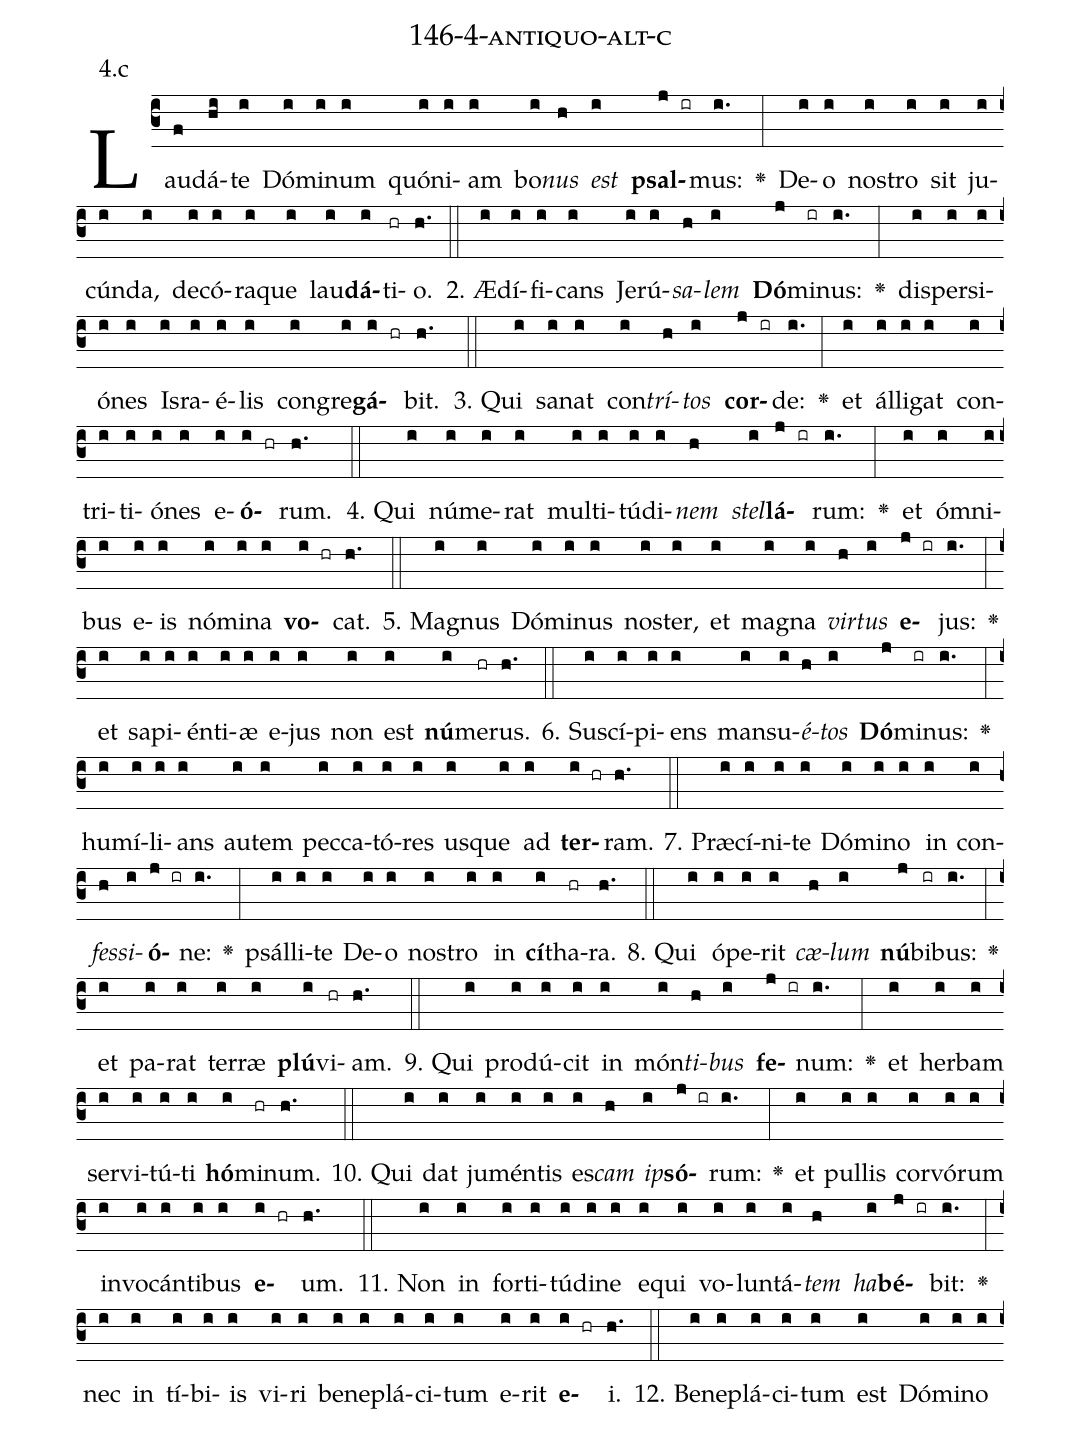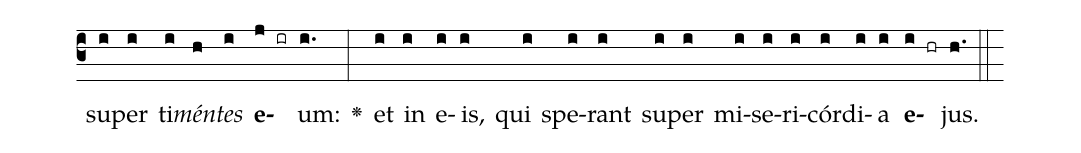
name: 146-4-antiquo-alt-c;
annotation: 4.c;
%%
(c3)Lau(f)dá(hi)te(i) Dó(i)mi(i)num(i) quón(i)i(i)am(i) bo(i)<i>nus</i>(h) <i>est</i>(i) <b>psal</b>(j ir)mus:(i.) <v>\greheightstar</v>(:) De(i)o(i) nos(i)tro(i) sit(i) ju(i)cún(i)da,(i) de(i)có(i)ra(i)que(i) lau(i)<b>dá</b>(i)ti(hr)o.(h.) (::)
2. Æ(i)dí(i)fi(i)cans(i) Je(i)rú(i)<i>sa</i>(h)<i>lem</i>(i) <b>Dó</b>(j)mi(ir)nus:(i.) <v>\greheightstar</v>(:) di(i)sper(i)si(i)ó(i)nes(i) Is(i)ra(i)é(i)lis(i) con(i)gre(i)<b>gá</b>(i hr)bit.(h.) (::)
3. Qui(i) sa(i)nat(i) con(i)<i>trí</i>(h)<i>tos</i>(i) <b>cor</b>(j ir)de:(i.) <v>\greheightstar</v>(:) et(i) ál(i)li(i)gat(i) con(i)tri(i)ti(i)ó(i)nes(i) e(i)<b>ó</b>(i hr)rum.(h.) (::)
4. Qui(i) nú(i)me(i)rat(i) mul(i)ti(i)tú(i)di(i)<i>nem</i>(h) <i>stel</i>(i)<b>lá</b>(j ir)rum:(i.) <v>\greheightstar</v>(:) et(i) óm(i)ni(i)bus(i) e(i)is(i) nó(i)mi(i)na(i) <b>vo</b>(i hr)cat.(h.) (::)
5. Ma(i)gnus(i) Dó(i)mi(i)nus(i) nos(i)ter,(i) et(i) ma(i)gna(i) <i>vir</i>(h)<i>tus</i>(i) <b>e</b>(j ir)jus:(i.) <v>\greheightstar</v>(:) et(i) sa(i)pi(i)én(i)ti(i)æ(i) e(i)jus(i) non(i) est(i) <b>nú</b>(i)me(hr)rus.(h.) (::)
6. Su(i)scí(i)pi(i)ens(i) man(i)su(i)<i>é</i>(h)<i>tos</i>(i) <b>Dó</b>(j)mi(ir)nus:(i.) <v>\greheightstar</v>(:) hu(i)mí(i)li(i)ans(i) au(i)tem(i) pec(i)ca(i)tó(i)res(i) us(i)que(i) ad(i) <b>ter</b>(i hr)ram.(h.) (::)
7. Præ(i)cí(i)ni(i)te(i) Dó(i)mi(i)no(i) in(i) con(i)<i>fes</i>(h)<i>si</i>(i)<b>ó</b>(j ir)ne:(i.) <v>\greheightstar</v>(:) psál(i)li(i)te(i) De(i)o(i) nos(i)tro(i) in(i) <b>cí</b>(i)tha(hr)ra.(h.) (::)
8. Qui(i) ó(i)pe(i)rit(i) <i>cæ</i>(h)<i>lum</i>(i) <b>nú</b>(j)bi(ir)bus:(i.) <v>\greheightstar</v>(:) et(i) pa(i)rat(i) ter(i)ræ(i) <b>plú</b>(i)vi(hr)am.(h.) (::)
9. Qui(i) pro(i)dú(i)cit(i) in(i) món(i)<i>ti</i>(h)<i>bus</i>(i) <b>fe</b>(j ir)num:(i.) <v>\greheightstar</v>(:) et(i) her(i)bam(i) ser(i)vi(i)tú(i)ti(i) <b>hó</b>(i)mi(hr)num.(h.) (::)
10. Qui(i) dat(i) ju(i)mén(i)tis(i) es(i)<i>cam</i>(h) <i>ip</i>(i)<b>só</b>(j ir)rum:(i.) <v>\greheightstar</v>(:) et(i) pul(i)lis(i) cor(i)vó(i)rum(i) in(i)vo(i)cán(i)ti(i)bus(i) <b>e</b>(i hr)um.(h.) (::)
11. Non(i) in(i) for(i)ti(i)tú(i)di(i)ne(i) e(i)qui(i) vo(i)lun(i)tá(i)<i>tem</i>(h) <i>ha</i>(i)<b>bé</b>(j ir)bit:(i.) <v>\greheightstar</v>(:) nec(i) in(i) tí(i)bi(i)is(i) vi(i)ri(i) be(i)ne(i)plá(i)ci(i)tum(i) e(i)rit(i) <b>e</b>(i hr)i.(h.) (::)
12. Be(i)ne(i)plá(i)ci(i)tum(i) est(i) Dó(i)mi(i)no(i) su(i)per(i) ti(i)<i>mén</i>(h)<i>tes</i>(i) <b>e</b>(j ir)um:(i.) <v>\greheightstar</v>(:) et(i) in(i) e(i)is,(i) qui(i) spe(i)rant(i) su(i)per(i) mi(i)se(i)ri(i)cór(i)di(i)a(i) <b>e</b>(i hr)jus.(h.) (::)
